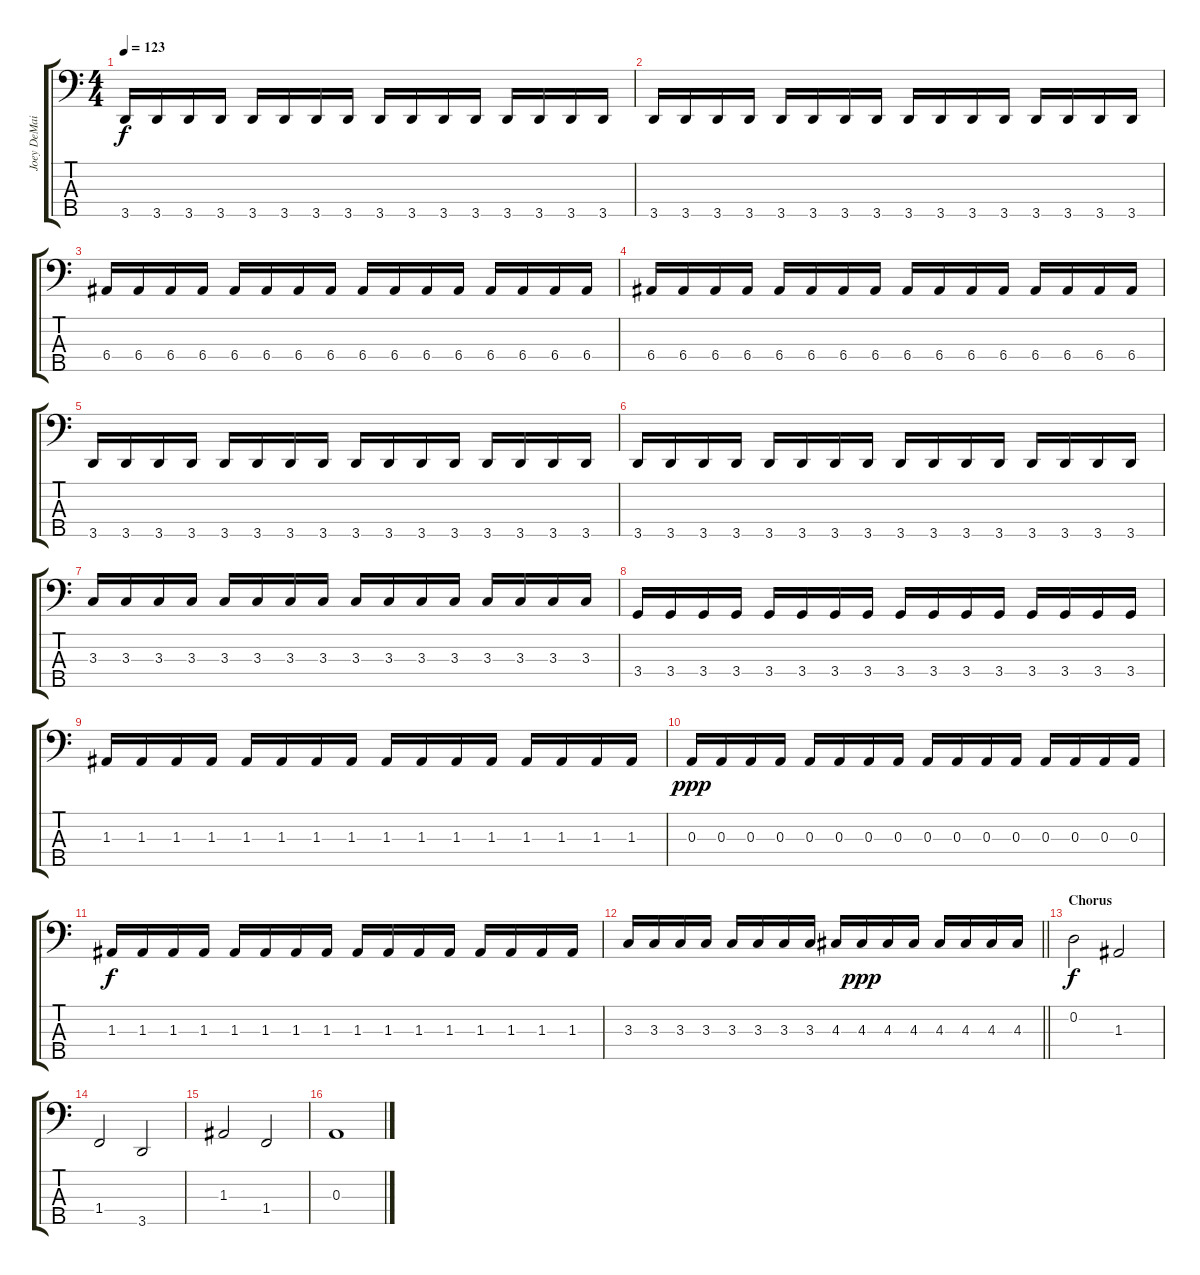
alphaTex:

\track ("Joey DeMaio" "Joey DeMai") {instrument electricbasspick}
\staff {score tabs}
\tuning (G2 D2 A1 E1 B0) {hide}
\ts (4 4)
\tempo 123
\clef f4
\ks c
3.5.16{dy f} 3.5.16 3.5.16 3.5.16 3.5.16 3.5.16 3.5.16 3.5.16 3.5.16 3.5.16 3.5.16 3.5.16 3.5.16 3.5.16 3.5.16 3.5.16 |
3.5.16 3.5.16 3.5.16 3.5.16 3.5.16 3.5.16 3.5.16 3.5.16 3.5.16 3.5.16 3.5.16 3.5.16 3.5.16 3.5.16 3.5.16 3.5.16 |
6.4.16 6.4.16 6.4.16 6.4.16 6.4.16 6.4.16 6.4.16 6.4.16 6.4.16 6.4.16 6.4.16 6.4.16 6.4.16 6.4.16 6.4.16 6.4.16 |
6.4.16 6.4.16 6.4.16 6.4.16 6.4.16 6.4.16 6.4.16 6.4.16 6.4.16 6.4.16 6.4.16 6.4.16 6.4.16 6.4.16 6.4.16 6.4.16 |
3.5.16 3.5.16 3.5.16 3.5.16 3.5.16 3.5.16 3.5.16 3.5.16 3.5.16 3.5.16 3.5.16 3.5.16 3.5.16 3.5.16 3.5.16 3.5.16 |
3.5.16 3.5.16 3.5.16 3.5.16 3.5.16 3.5.16 3.5.16 3.5.16 3.5.16 3.5.16 3.5.16 3.5.16 3.5.16 3.5.16 3.5.16 3.5.16 |
3.3.16 3.3.16 3.3.16 3.3.16 3.3.16 3.3.16 3.3.16 3.3.16 3.3.16 3.3.16 3.3.16 3.3.16 3.3.16 3.3.16 3.3.16 3.3.16 |
3.4.16 3.4.16 3.4.16 3.4.16 3.4.16 3.4.16 3.4.16 3.4.16 3.4.16 3.4.16 3.4.16 3.4.16 3.4.16 3.4.16 3.4.16 3.4.16 |
1.3.16 1.3.16 1.3.16 1.3.16 1.3.16 1.3.16 1.3.16 1.3.16 1.3.16 1.3.16 1.3.16 1.3.16 1.3.16 1.3.16 1.3.16 1.3.16 |
0.3.16{dy ppp} 0.3.16 0.3.16 0.3.16 0.3.16 0.3.16 0.3.16 0.3.16 0.3.16 0.3.16 0.3.16 0.3.16 0.3.16 0.3.16 0.3.16 0.3.16 |
1.3.16{dy f} 1.3.16 1.3.16 1.3.16 1.3.16 1.3.16 1.3.16 1.3.16 1.3.16 1.3.16 1.3.16 1.3.16 1.3.16 1.3.16 1.3.16 1.3.16 |
\barLineRight lightlight
3.3.16 3.3.16 3.3.16 3.3.16 3.3.16 3.3.16 3.3.16 3.3.16 4.3.16 4.3.16{dy ppp} 4.3.16 4.3.16 4.3.16 4.3.16 4.3.16 4.3.16 |
\section ("" "Chorus")
0.2.2{dy f} 1.3.2 |
1.4.2 3.5.2 |
1.3.2 1.4.2 |
0.3.1
